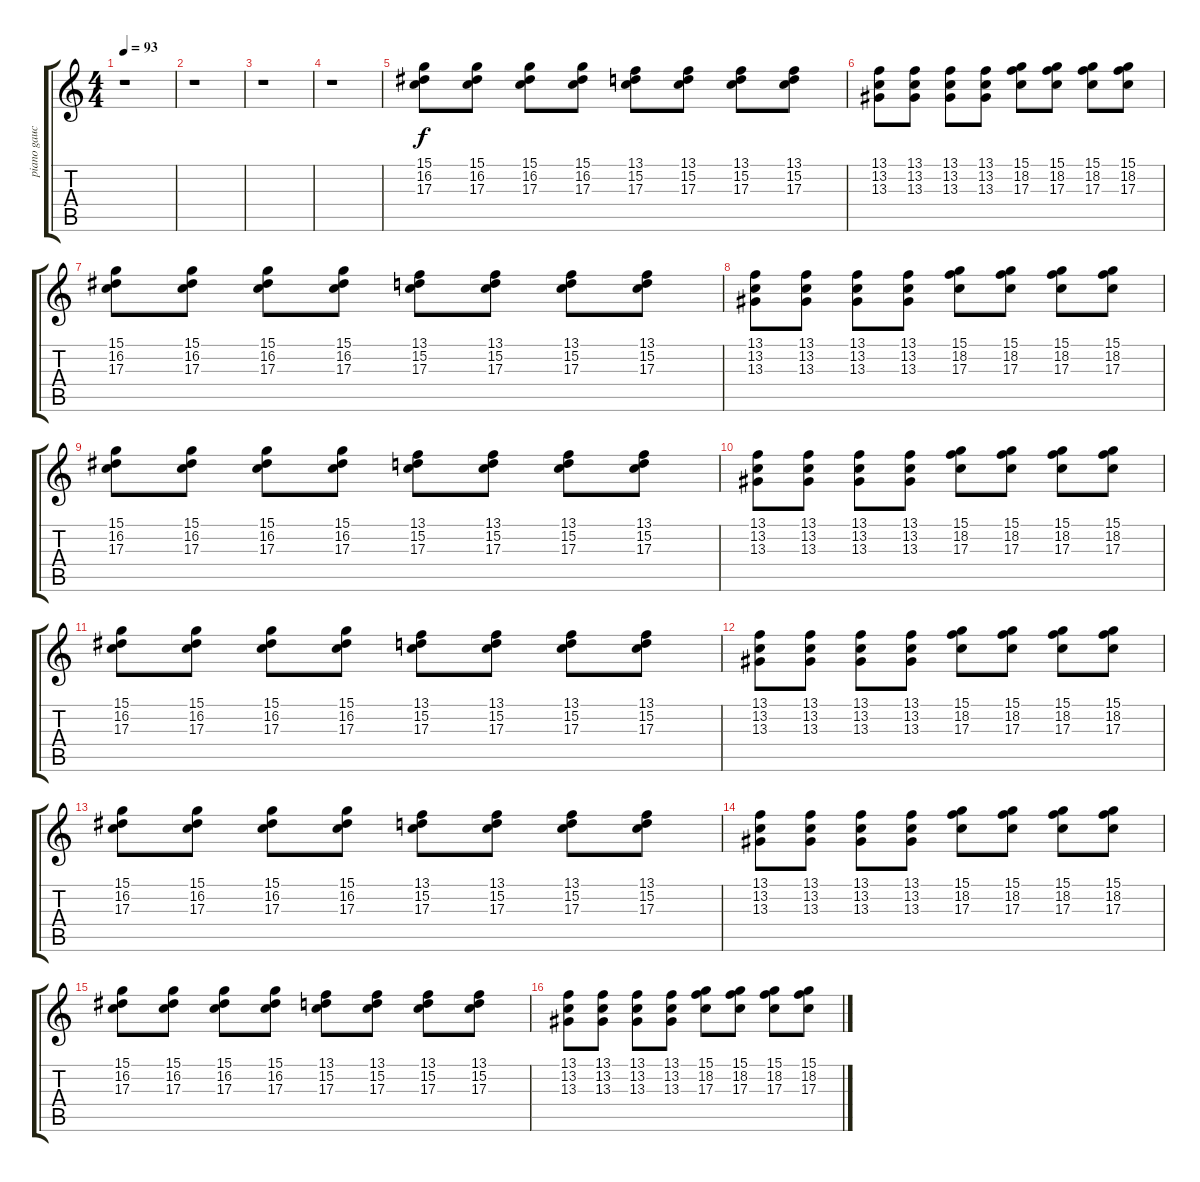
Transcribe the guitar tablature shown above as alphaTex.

\track ("piano gauche" "piano gauc") {instrument acousticgrandpiano}
\staff {score tabs}
\tuning (E4 B3 G3 D3 A2 E2) {hide}
\ts (4 4)
\tempo 93
\clef g2
\ks c
r.1{dy f} |
r.1 |
r.1 |
r.1 |
(15.1 16.2 17.3).8 (15.1 16.2 17.3).8 (15.1 16.2 17.3).8 (15.1 16.2 17.3).8 (13.1 15.2 17.3).8 (13.1 15.2 17.3).8 (13.1 15.2 17.3).8 (13.1 15.2 17.3).8 |
(13.1 13.2 13.3).8 (13.1 13.2 13.3).8 (13.1 13.2 13.3).8 (13.1 13.2 13.3).8 (15.1 18.2 17.3).8 (15.1 18.2 17.3).8 (15.1 18.2 17.3).8 (15.1 18.2 17.3).8 |
(15.1 16.2 17.3).8 (15.1 16.2 17.3).8 (15.1 16.2 17.3).8 (15.1 16.2 17.3).8 (13.1 15.2 17.3).8 (13.1 15.2 17.3).8 (13.1 15.2 17.3).8 (13.1 15.2 17.3).8 |
(13.1 13.2 13.3).8 (13.1 13.2 13.3).8 (13.1 13.2 13.3).8 (13.1 13.2 13.3).8 (15.1 18.2 17.3).8 (15.1 18.2 17.3).8 (15.1 18.2 17.3).8 (15.1 18.2 17.3).8 |
(15.1 16.2 17.3).8 (15.1 16.2 17.3).8 (15.1 16.2 17.3).8 (15.1 16.2 17.3).8 (13.1 15.2 17.3).8 (13.1 15.2 17.3).8 (13.1 15.2 17.3).8 (13.1 15.2 17.3).8 |
(13.1 13.2 13.3).8 (13.1 13.2 13.3).8 (13.1 13.2 13.3).8 (13.1 13.2 13.3).8 (15.1 18.2 17.3).8 (15.1 18.2 17.3).8 (15.1 18.2 17.3).8 (15.1 18.2 17.3).8 |
(15.1 16.2 17.3).8 (15.1 16.2 17.3).8 (15.1 16.2 17.3).8 (15.1 16.2 17.3).8 (13.1 15.2 17.3).8 (13.1 15.2 17.3).8 (13.1 15.2 17.3).8 (13.1 15.2 17.3).8 |
(13.1 13.2 13.3).8 (13.1 13.2 13.3).8 (13.1 13.2 13.3).8 (13.1 13.2 13.3).8 (15.1 18.2 17.3).8 (15.1 18.2 17.3).8 (15.1 18.2 17.3).8 (15.1 18.2 17.3).8 |
(15.1 16.2 17.3).8 (15.1 16.2 17.3).8 (15.1 16.2 17.3).8 (15.1 16.2 17.3).8 (13.1 15.2 17.3).8 (13.1 15.2 17.3).8 (13.1 15.2 17.3).8 (13.1 15.2 17.3).8 |
(13.1 13.2 13.3).8 (13.1 13.2 13.3).8 (13.1 13.2 13.3).8 (13.1 13.2 13.3).8 (15.1 18.2 17.3).8 (15.1 18.2 17.3).8 (15.1 18.2 17.3).8 (15.1 18.2 17.3).8 |
(15.1 16.2 17.3).8 (15.1 16.2 17.3).8 (15.1 16.2 17.3).8 (15.1 16.2 17.3).8 (13.1 15.2 17.3).8 (13.1 15.2 17.3).8 (13.1 15.2 17.3).8 (13.1 15.2 17.3).8 |
(13.1 13.2 13.3).8 (13.1 13.2 13.3).8 (13.1 13.2 13.3).8 (13.1 13.2 13.3).8 (15.1 18.2 17.3).8 (15.1 18.2 17.3).8 (15.1 18.2 17.3).8 (15.1 18.2 17.3).8
